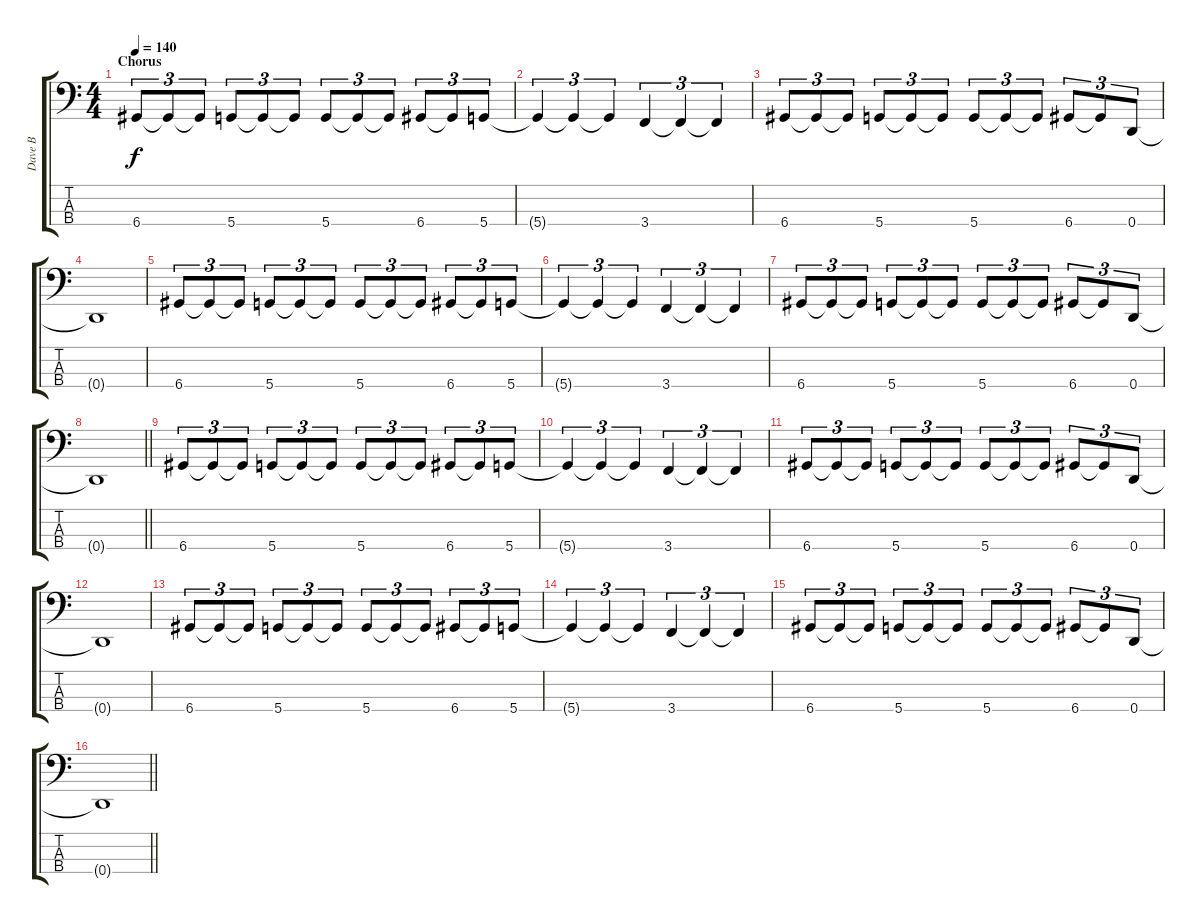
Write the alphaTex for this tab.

\track ("Dave B" "Dave B") {instrument electricbassfinger}
\staff {score tabs}
\tuning (F2 C2 G1 D1) {hide}
\ts (4 4)
\section ("" "Chorus")
\tempo 140
\clef f4
\ks c
6.4.8{tu (3 2) dy f} 6.4{t}.8{tu (3 2)} 6.4{t}.8{tu (3 2)} 5.4.8{tu (3 2)} 5.4{t}.8{tu (3 2)} 5.4{t}.8{tu (3 2)} 5.4.8{tu (3 2)} 5.4{t}.8{tu (3 2)} 5.4{t}.8{tu (3 2)} 6.4.8{tu (3 2)} 6.4{t}.8{tu (3 2)} 5.4.8{tu (3 2)} |
5.4{t}.4{tu (3 2)} 5.4{t}.4{tu (3 2)} 5.4{t}.4{tu (3 2)} 3.4.4{tu (3 2)} 3.4{t}.4{tu (3 2)} 3.4{t}.4{tu (3 2)} |
6.4.8{tu (3 2)} 6.4{t}.8{tu (3 2)} 6.4{t}.8{tu (3 2)} 5.4.8{tu (3 2)} 5.4{t}.8{tu (3 2)} 5.4{t}.8{tu (3 2)} 5.4.8{tu (3 2)} 5.4{t}.8{tu (3 2)} 5.4{t}.8{tu (3 2)} 6.4.8{tu (3 2)} 6.4{t}.8{tu (3 2)} 0.4.8{tu (3 2)} |
0.4{t}.1 |
6.4.8{tu (3 2)} 6.4{t}.8{tu (3 2)} 6.4{t}.8{tu (3 2)} 5.4.8{tu (3 2)} 5.4{t}.8{tu (3 2)} 5.4{t}.8{tu (3 2)} 5.4.8{tu (3 2)} 5.4{t}.8{tu (3 2)} 5.4{t}.8{tu (3 2)} 6.4.8{tu (3 2)} 6.4{t}.8{tu (3 2)} 5.4.8{tu (3 2)} |
5.4{t}.4{tu (3 2)} 5.4{t}.4{tu (3 2)} 5.4{t}.4{tu (3 2)} 3.4.4{tu (3 2)} 3.4{t}.4{tu (3 2)} 3.4{t}.4{tu (3 2)} |
6.4.8{tu (3 2)} 6.4{t}.8{tu (3 2)} 6.4{t}.8{tu (3 2)} 5.4.8{tu (3 2)} 5.4{t}.8{tu (3 2)} 5.4{t}.8{tu (3 2)} 5.4.8{tu (3 2)} 5.4{t}.8{tu (3 2)} 5.4{t}.8{tu (3 2)} 6.4.8{tu (3 2)} 6.4{t}.8{tu (3 2)} 0.4.8{tu (3 2)} |
\barLineRight lightlight
0.4{t}.1 |
6.4.8{tu (3 2)} 6.4{t}.8{tu (3 2)} 6.4{t}.8{tu (3 2)} 5.4.8{tu (3 2)} 5.4{t}.8{tu (3 2)} 5.4{t}.8{tu (3 2)} 5.4.8{tu (3 2)} 5.4{t}.8{tu (3 2)} 5.4{t}.8{tu (3 2)} 6.4.8{tu (3 2)} 6.4{t}.8{tu (3 2)} 5.4.8{tu (3 2)} |
5.4{t}.4{tu (3 2)} 5.4{t}.4{tu (3 2)} 5.4{t}.4{tu (3 2)} 3.4.4{tu (3 2)} 3.4{t}.4{tu (3 2)} 3.4{t}.4{tu (3 2)} |
6.4.8{tu (3 2)} 6.4{t}.8{tu (3 2)} 6.4{t}.8{tu (3 2)} 5.4.8{tu (3 2)} 5.4{t}.8{tu (3 2)} 5.4{t}.8{tu (3 2)} 5.4.8{tu (3 2)} 5.4{t}.8{tu (3 2)} 5.4{t}.8{tu (3 2)} 6.4.8{tu (3 2)} 6.4{t}.8{tu (3 2)} 0.4.8{tu (3 2)} |
0.4{t}.1 |
6.4.8{tu (3 2)} 6.4{t}.8{tu (3 2)} 6.4{t}.8{tu (3 2)} 5.4.8{tu (3 2)} 5.4{t}.8{tu (3 2)} 5.4{t}.8{tu (3 2)} 5.4.8{tu (3 2)} 5.4{t}.8{tu (3 2)} 5.4{t}.8{tu (3 2)} 6.4.8{tu (3 2)} 6.4{t}.8{tu (3 2)} 5.4.8{tu (3 2)} |
5.4{t}.4{tu (3 2)} 5.4{t}.4{tu (3 2)} 5.4{t}.4{tu (3 2)} 3.4.4{tu (3 2)} 3.4{t}.4{tu (3 2)} 3.4{t}.4{tu (3 2)} |
6.4.8{tu (3 2)} 6.4{t}.8{tu (3 2)} 6.4{t}.8{tu (3 2)} 5.4.8{tu (3 2)} 5.4{t}.8{tu (3 2)} 5.4{t}.8{tu (3 2)} 5.4.8{tu (3 2)} 5.4{t}.8{tu (3 2)} 5.4{t}.8{tu (3 2)} 6.4.8{tu (3 2)} 6.4{t}.8{tu (3 2)} 0.4.8{tu (3 2)} |
\barLineRight lightlight
0.4{t}.1
